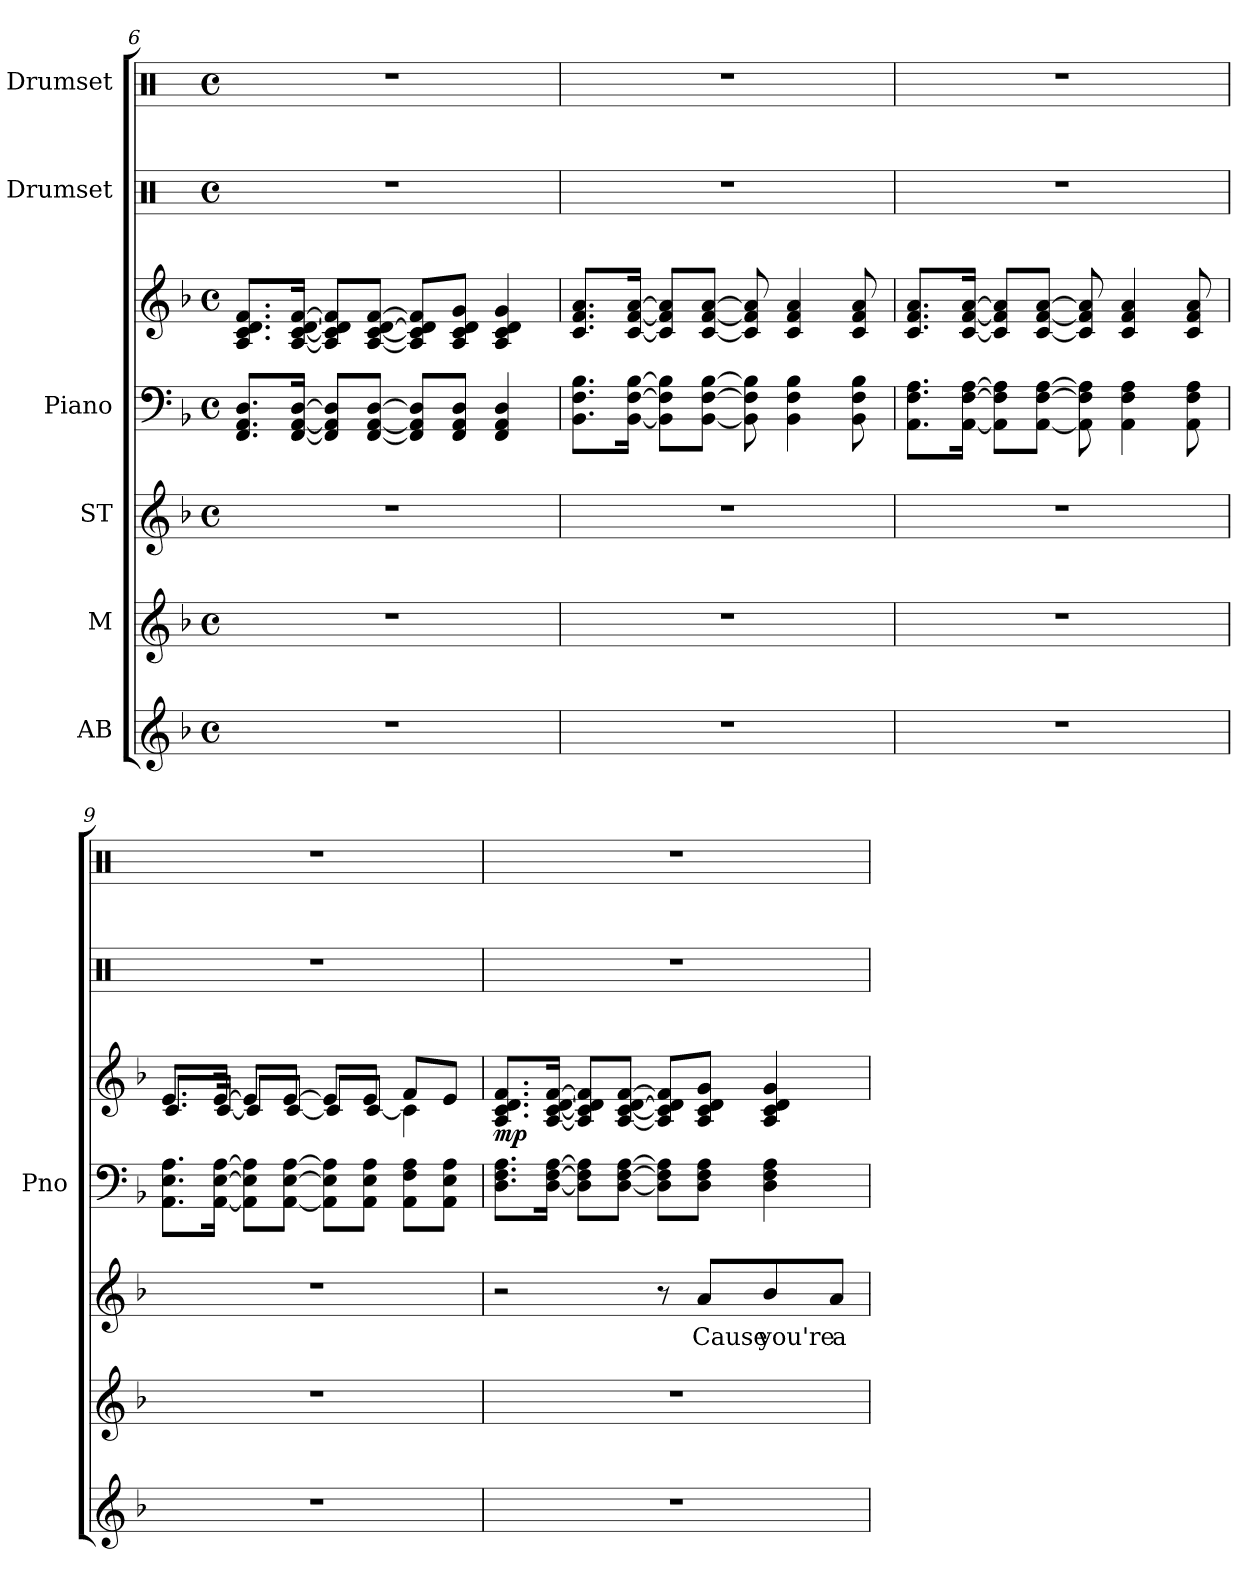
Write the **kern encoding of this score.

**kern	**kern	**kern	**text	**kern	**kern	**dynam	**kern	**kern
*part6	*part5	*part4	*part4	*part3	*part3	*part3	*part2	*part1
*staff7	*staff6	*staff5	*staff5	*staff4	*staff3	*staff3/4	*staff2	*staff1
*I"AB	*I"M	*I"ST	*	*I"Piano	*	*	*I"Drumset	*I"Drumset
*	*	*	*	*I'Pno	*	*	*	*
*clefG2	*clefG2	*clefG2	*	*clefF4	*clefG2	*	*clefX	*clefX
*k[b-]	*k[b-]	*k[b-]	*	*k[b-]	*k[b-]	*	*k[]	*k[]
*M4/4	*M4/4	*M4/4	*	*M4/4	*M4/4	*	*M4/4	*M4/4
*met(c)	*met(c)	*met(c)	*	*met(c)	*met(c)	*	*met(c)	*met(c)
=6	=6	=6	=6	=6	=6	=6	=6	=6
1r	1r	1r	.	8.FF/ 8.AA/ 8.D/L	8.A/ 8.c/ 8.d/ 8.f/L	.	1r	1r
.	.	.	.	[16FF/ [16AA/ [16D/Jk	[16A/ [16c/ [16d/ [16f/Jk	.	.	.
.	.	.	.	8FF]/ 8AA]/ 8D]/L	8A]/ 8c]/ 8d]/ 8f]/L	.	.	.
.	.	.	.	[8FF/ [8AA/ [8D/J	[8A/ [8c/ [8d/ [8f/J	.	.	.
.	.	.	.	8FF]/ 8AA]/ 8D]/L	8A]/ 8c]/ 8d]/ 8f]/L	.	.	.
.	.	.	.	8FF/ 8AA/ 8D/J	8A/ 8c/ 8d/ 8g/J	.	.	.
.	.	.	.	4FF 4AA 4D	4A 4c 4d 4g	.	.	.
=7	=7	=7	=7	=7	=7	=7	=7	=7
1r	1r	1r	.	8.BB-\ 8.F\ 8.B-\L	8.c/ 8.f/ 8.a/L	.	1r	1r
.	.	.	.	[16BB-\ [16F\ [16B-\Jk	[16c/ [16f/ [16a/Jk	.	.	.
.	.	.	.	8BB-]\ 8F]\ 8B-]\L	8c]/ 8f]/ 8a]/L	.	.	.
.	.	.	.	[8BB-\ [8F\ [8B-\J	[8c/ [8f/ [8a/J	.	.	.
.	.	.	.	8BB-] 8F] 8B-]	8c] 8f] 8a]	.	.	.
.	.	.	.	4BB- 4F 4B-	4c 4f 4a	.	.	.
.	.	.	.	8BB- 8F 8B-	8c 8f 8a	.	.	.
=8	=8	=8	=8	=8	=8	=8	=8	=8
1r	1r	1r	.	8.AA\ 8.F\ 8.A\L	8.c/ 8.f/ 8.a/L	.	1r	1r
.	.	.	.	[16AA\ [16F\ [16A\Jk	[16c/ [16f/ [16a/Jk	.	.	.
.	.	.	.	8AA]\ 8F]\ 8A]\L	8c]/ 8f]/ 8a]/L	.	.	.
.	.	.	.	[8AA\ [8F\ [8A\J	[8c/ [8f/ [8a/J	.	.	.
.	.	.	.	8AA] 8F] 8A]	8c] 8f] 8a]	.	.	.
.	.	.	.	4AA 4F 4A	4c 4f 4a	.	.	.
.	.	.	.	8AA 8F 8A	8c 8f 8a	.	.	.
=9	=9	=9	=9	=9	=9	=9	=9	=9
*	*	*	*	*	*^	*	*	*
1r	1r	1r	.	8.AA\ 8.E\ 8.A\L	8.e/L	8.c/L	.	1r	1r
.	.	.	.	[16AA\ [16E\ [16A\Jk	[16e/Jk	[16c/Jk	.	.	.
.	.	.	.	8AA]\ 8E]\ 8A]\L	8e/L]	8c/L]	.	.	.
.	.	.	.	[8AA\ [8E\ [8A\J	[8e/J	[8c/J	.	.	.
.	.	.	.	8AA]\ 8E]\ 8A]\L	8e/L]	8c/L]	.	.	.
.	.	.	.	8AA\ 8E\ 8A\J	8e/J	[8c/J	.	.	.
.	.	.	.	8AA\ 8F\ 8A\L	8f/L	4c]	.	.	.
.	.	.	.	8AA\ 8E\ 8A\J	8e/J	.	.	.	.
*	*	*	*	*	*v	*v	*	*	*
=10	=10	=10	=10	=10	=10	=10	=10	=10
!	!	!	!	!	!	!LO:DY:b	!	!
1r	1r	2r	.	8.D\ 8.F\ 8.A\L	8.A/ 8.c/ 8.d/ 8.f/L	mp	1r	1r
.	.	.	.	[16D\ [16F\ [16A\Jk	[16A/ [16c/ [16d/ [16f/Jk	.	.	.
.	.	.	.	8D]\ 8F]\ 8A]\L	8A]/ 8c]/ 8d]/ 8f]/L	.	.	.
.	.	.	.	[8D\ [8F\ [8A\J	[8A/ [8c/ [8d/ [8f/J	.	.	.
.	.	8r	.	8D]\ 8F]\ 8A]\L	8A]/ 8c]/ 8d]/ 8f]/L	.	.	.
!	!	!	!LO:LY:b	!	!	!	!	!
.	.	8a/L	Cause	8D\ 8F\ 8A\J	8A/ 8c/ 8d/ 8g/J	.	.	.
!	!	!	!LO:LY:b	!	!	!	!	!
.	.	8b-/	you're	4D\ 4F\ 4A\	4A/ 4c/ 4d/ 4g/	.	.	.
!	!	!	!LO:LY:b	!	!	!	!	!
.	.	8a/J	a	.	.	.	.	.
=	=	=	=	=	=	=	=	=
*-	*-	*-	*-	*-	*-	*-	*-	*-
